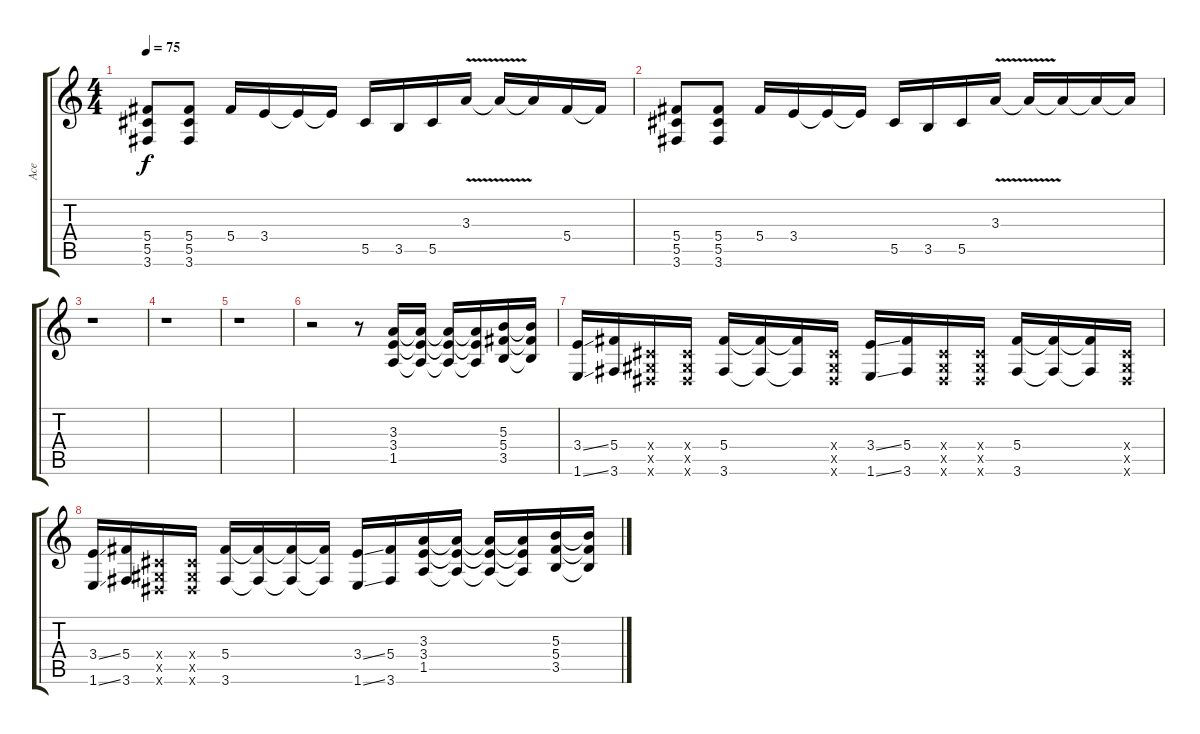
\track ("Ace" "Ace") {instrument distortionguitar}
\staff {score tabs}
\tuning (Eb4 Bb3 Gb3 Db3 Ab2 Eb2) {hide}
\ts (4 4)
\tempo 75
\clef g2
\ks c
(5.4 5.5 3.6).8{dy f} (5.4 5.5 3.6).8 5.4.16 3.4.16 3.4{t}.16 3.4{t}.16 5.5.16 3.5.16 5.5.16 3.3{v}.16 3.3{t}.16 3.3{t}.16 5.4.16 5.4{t}.16 |
(5.4 5.5 3.6).8 (5.4 5.5 3.6).8 5.4.16 3.4.16 3.4{t}.16 3.4{t}.16 5.5.16 3.5.16 5.5.16 3.3{v}.16 3.3{t}.16 3.3{t}.16 3.3{t}.16 3.3{t}.16 |
r.1 |
r.1 |
r.1 |
r.2 r.8 (3.3 3.4 1.5).16 (3.3{t} 3.4{t} 1.5{t}).16 (3.3{t} 3.4{t} 1.5{t}).16 (3.3{t} 3.4{t} 1.5{t}).16 (5.3 5.4 3.5).16 (5.3{t} 5.4{t} 3.5{t}).16 |
(3.4{ss} 1.6{ss}).16 (5.4 3.6).16 (0.4{x} 0.5{x} 0.6{x}).16 (0.4{x} 0.5{x} 0.6{x}).16 (5.4 3.6).16 (5.4{t} 3.6{t}).16 (5.4{t} 3.6{t}).16 (0.4{x} 0.5{x} 0.6{x}).16 (3.4{ss} 1.6{ss}).16 (5.4 3.6).16 (0.4{x} 0.5{x} 0.6{x}).16 (0.4{x} 0.5{x} 0.6{x}).16 (5.4 3.6).16 (5.4{t} 3.6{t}).16 (5.4{t} 3.6{t}).16 (0.4{x} 0.5{x} 0.6{x}).16 |
(3.4{ss} 1.6{ss}).16 (5.4 3.6).16 (0.4{x} 0.5{x} 0.6{x}).16 (0.4{x} 0.5{x} 0.6{x}).16 (5.4 3.6).16 (5.4{t} 3.6{t}).16 (5.4{t} 3.6{t}).16 (5.4{t} 3.6{t}).16 (3.4{ss} 1.6{ss}).16 (5.4 3.6).16 (3.3 3.4 1.5).16 (3.3{t} 3.4{t} 1.5{t}).16 (3.3{t} 3.4{t} 1.5{t}).16 (3.3{t} 3.4{t} 1.5{t}).16 (5.3 5.4 3.5).16 (5.3{t} 5.4{t} 3.5{t}).16
